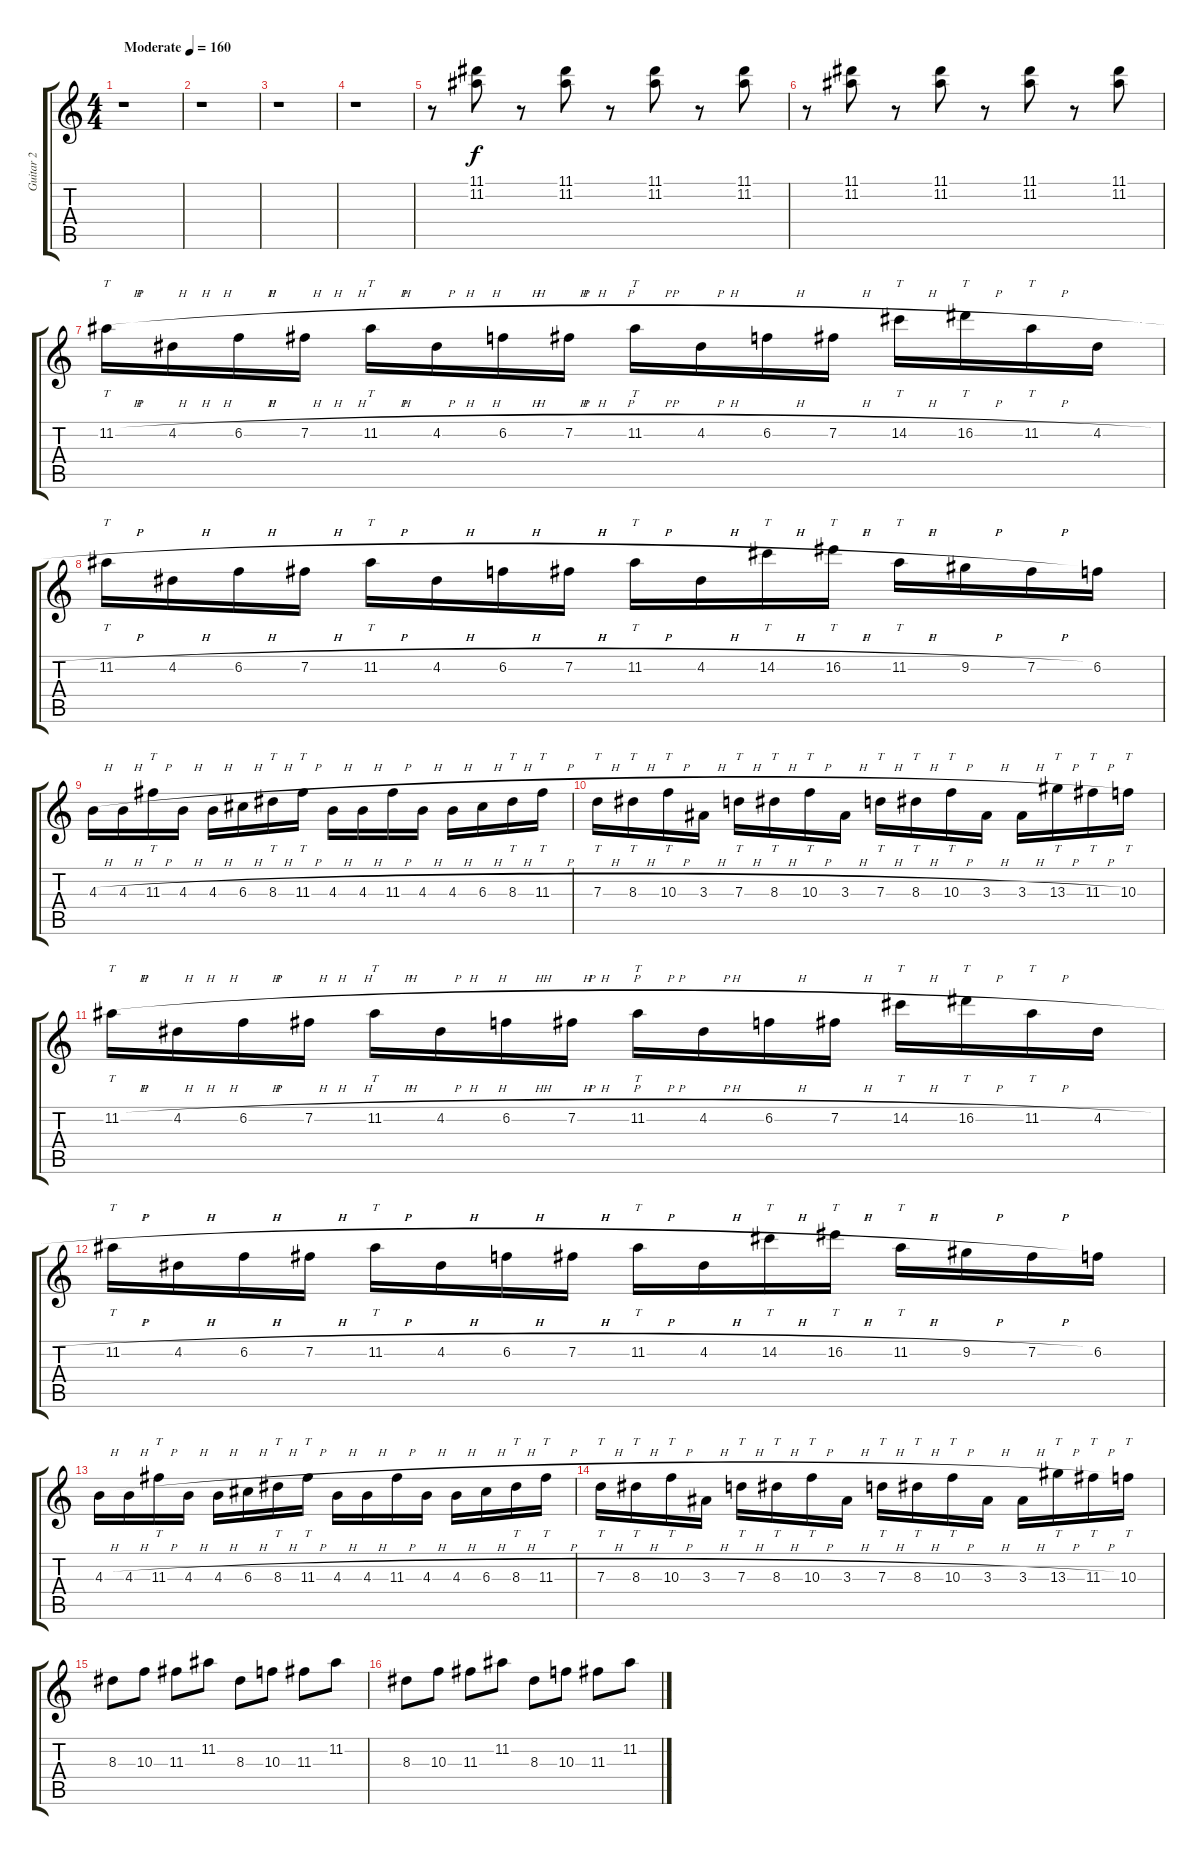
\track ("Guitar 2" "Guitar 2") {instrument distortionguitar}
\staff {score tabs}
\tuning (E4 B3 G3 D3 A2 E2) {hide}
\ts (4 4)
\tempo (160 "Moderate")
\clef g2
\ks c
r.1{dy f instrument distortionguitar} |
r.1 |
r.1 |
r.1 |
r.8 (11.1 11.2).8 r.8 (11.1 11.2).8 r.8 (11.1 11.2).8 r.8 (11.1 11.2).8 |
r.8 (11.1 11.2).8 r.8 (11.1 11.2).8 r.8 (11.1 11.2).8 r.8 (11.1 11.2).8 |
11.2{h}.16{tt} 4.2{h}.16 6.2{h}.16 7.2{h}.16 11.2{h}.16{tt} 4.2{h}.16 6.2{h}.16 7.2{h}.16 11.2{h}.16{tt} 4.2{h}.16 6.2{h}.16 7.2{h}.16 14.2{h}.16{tt} 16.2{h}.16{tt} 11.2{h}.16{tt} 4.2{h}.16 |
11.2{h}.16{tt} 4.2{h}.16 6.2{h}.16 7.2{h}.16 11.2{h}.16{tt} 4.2{h}.16 6.2{h}.16 7.2{h}.16 11.2{h}.16{tt} 4.2{h}.16 14.2{h}.16{tt} 16.2{h}.16{tt} 11.2{h}.16{tt} 9.2{h}.16 7.2{h}.16 6.2.16 |
4.3{h}.16 4.3{h}.16 11.3{h}.16{tt} 4.3{h}.16 4.3{h}.16 6.3{h}.16 8.3{h}.16{tt} 11.3{h}.16{tt} 4.3{h}.16 4.3{h}.16 11.3{h}.16 4.3{h}.16 4.3{h}.16 6.3{h}.16 8.3{h}.16{tt} 11.3{h}.16{tt} |
7.3{h}.16{tt} 8.3{h}.16{tt} 10.3{h}.16{tt} 3.3{h}.16 7.3{h}.16{tt} 8.3{h}.16{tt} 10.3{h}.16{tt} 3.3{h}.16 7.3{h}.16{tt} 8.3{h}.16{tt} 10.3{h}.16{tt} 3.3{h}.16 3.3{h}.16 13.3{h}.16{tt} 11.3{h}.16{tt} 10.3.16{tt} |
11.2{h}.16{tt} 4.2{h}.16 6.2{h}.16 7.2{h}.16 11.2{h}.16{tt} 4.2{h}.16 6.2{h}.16 7.2{h}.16 11.2{h}.16{tt} 4.2{h}.16 6.2{h}.16 7.2{h}.16 14.2{h}.16{tt} 16.2{h}.16{tt} 11.2{h}.16{tt} 4.2{h}.16 |
11.2{h}.16{tt} 4.2{h}.16 6.2{h}.16 7.2{h}.16 11.2{h}.16{tt} 4.2{h}.16 6.2{h}.16 7.2{h}.16 11.2{h}.16{tt} 4.2{h}.16 14.2{h}.16{tt} 16.2{h}.16{tt} 11.2{h}.16{tt} 9.2{h}.16 7.2{h}.16 6.2.16 |
4.3{h}.16 4.3{h}.16 11.3{h}.16{tt} 4.3{h}.16 4.3{h}.16 6.3{h}.16 8.3{h}.16{tt} 11.3{h}.16{tt} 4.3{h}.16 4.3{h}.16 11.3{h}.16 4.3{h}.16 4.3{h}.16 6.3{h}.16 8.3{h}.16{tt} 11.3{h}.16{tt} |
7.3{h}.16{tt} 8.3{h}.16{tt} 10.3{h}.16{tt} 3.3{h}.16 7.3{h}.16{tt} 8.3{h}.16{tt} 10.3{h}.16{tt} 3.3{h}.16 7.3{h}.16{tt} 8.3{h}.16{tt} 10.3{h}.16{tt} 3.3{h}.16 3.3{h}.16 13.3{h}.16{tt} 11.3{h}.16{tt} 10.3.16{tt} |
8.3.8 10.3.8 11.3.8 11.2.8 8.3.8 10.3.8 11.3.8 11.2.8 |
8.3.8 10.3.8 11.3.8 11.2.8 8.3.8 10.3.8 11.3.8 11.2.8
